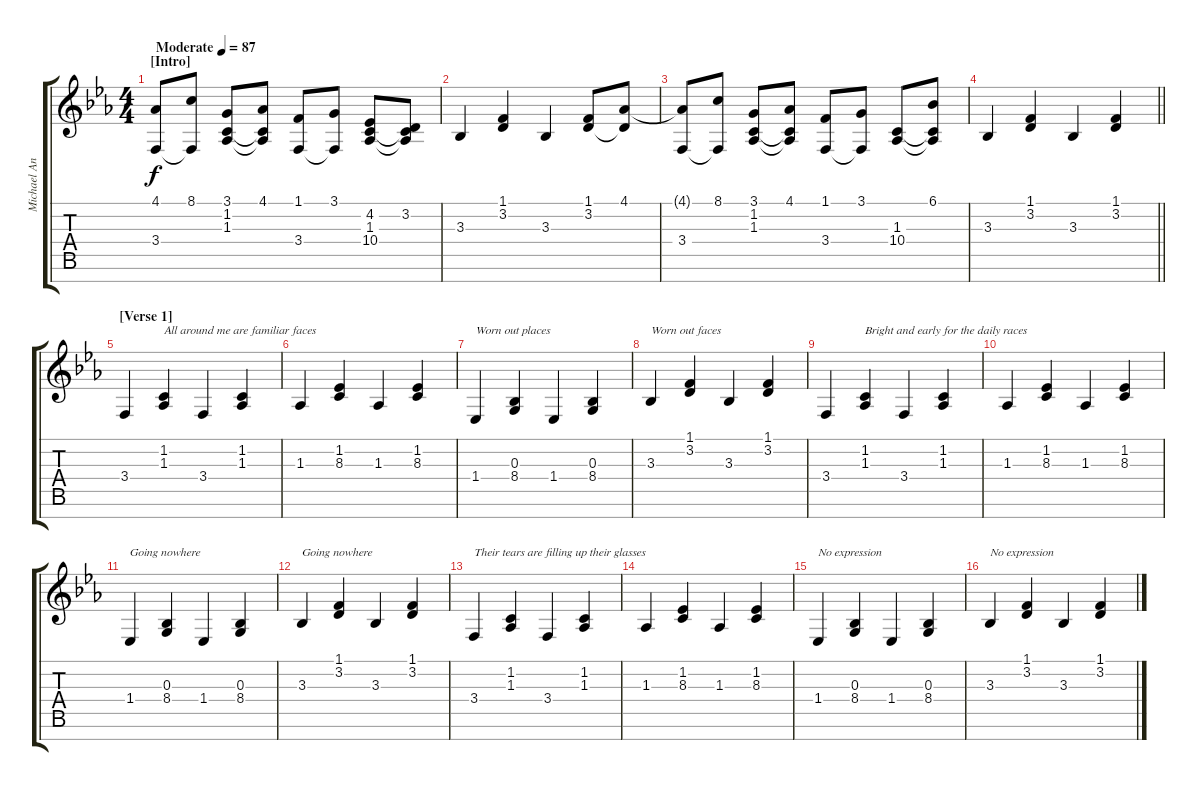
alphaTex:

\track ("Michael Andrews" "Michael An") {instrument acousticgrandpiano}
\staff {score tabs}
\tuning (E4 B3 G3 D3 A2 E2 B1) {hide}
\ts (4 4)
\section ("" "[Intro]")
\tempo (87 "Moderate")
\clef g2
\ks eb
(4.1 3.4).8{dy f instrument acousticgrandpiano} (8.1 3.4{t}).8 (3.1 1.2 1.3).8 (4.1 1.2{t} 1.3{t}).8 (1.1 3.4).8 (3.1 3.4{t}).8 (4.2 1.3 10.4).8 (3.2 1.3{t} 10.4{t}).8 |
3.3.4 (1.1 3.2).4 3.3.4 (1.1 3.2).8 (4.1 3.2{t}).8 |
(4.1{t} 3.4).8 (8.1 3.4{t}).8 (3.1 1.2 1.3).8 (4.1 1.2{t} 1.3{t}).8 (1.1 3.4).8 (3.1 3.4{t}).8 (1.3 10.4).8 (6.1 1.3{t} 10.4{t}).8 |
\barLineRight lightlight
3.3.4 (1.1 3.2).4 3.3.4 (1.1 3.2).4 |
\section ("" "[Verse 1]")
3.4.4 (1.2 1.3).4{txt "All around me are familiar faces"} 3.4.4 (1.2 1.3).4 |
1.3.4 (1.2 8.3).4 1.3.4 (1.2 8.3).4 |
1.4.4{txt "Worn out places"} (0.3 8.4).4 1.4.4 (0.3 8.4).4 |
3.3.4{txt "Worn out faces"} (1.1 3.2).4 3.3.4 (1.1 3.2).4 |
3.4.4 (1.2 1.3).4{txt "Bright and early for the daily races"} 3.4.4 (1.2 1.3).4 |
1.3.4 (1.2 8.3).4 1.3.4 (1.2 8.3).4 |
1.4.4{txt "Going nowhere"} (0.3 8.4).4 1.4.4 (0.3 8.4).4 |
3.3.4{txt "Going nowhere"} (1.1 3.2).4 3.3.4 (1.1 3.2).4 |
3.4.4{txt "Their tears are filling up their glasses"} (1.2 1.3).4 3.4.4 (1.2 1.3).4 |
1.3.4 (1.2 8.3).4 1.3.4 (1.2 8.3).4 |
1.4.4{txt "No expression"} (0.3 8.4).4 1.4.4 (0.3 8.4).4 |
3.3.4{txt "No expression"} (1.1 3.2).4 3.3.4 (1.1 3.2).4
